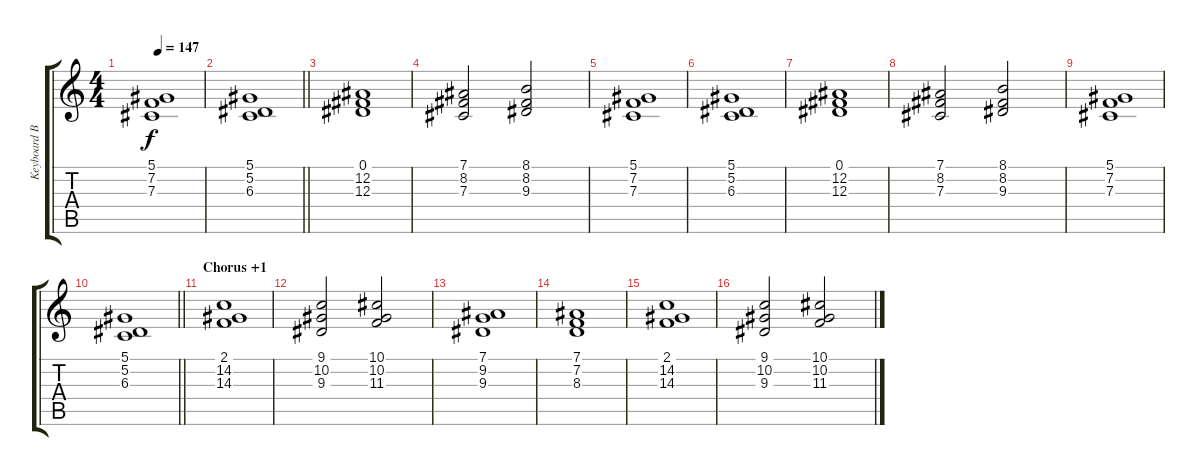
\track ("Keyboard Backing" "Keyboard B") {instrument synthstrings2}
\staff {score tabs}
\tuning (Eb4 Bb3 Gb3 Db3 Ab2 Eb2) {hide}
\ts (4 4)
\tempo 147
\clef g2
\ks c
(5.1 7.2 7.3).1{dy f} |
\barLineRight lightlight
(5.1 5.2 6.3).1 |
(0.1 12.2 12.3).1 |
(7.1 8.2 7.3).2 (8.1 8.2 9.3).2 |
(5.1 7.2 7.3).1 |
(5.1 5.2 6.3).1 |
(0.1 12.2 12.3).1 |
(7.1 8.2 7.3).2 (8.1 8.2 9.3).2 |
(5.1 7.2 7.3).1 |
\barLineRight lightlight
(5.1 5.2 6.3).1 |
\section ("" "Chorus +1")
(2.1 14.2 14.3).1 |
(9.1 10.2 9.3).2 (10.1 10.2 11.3).2 |
(7.1 9.2 9.3).1 |
(7.1 7.2 8.3).1 |
(2.1 14.2 14.3).1 |
(9.1 10.2 9.3).2 (10.1 10.2 11.3).2
